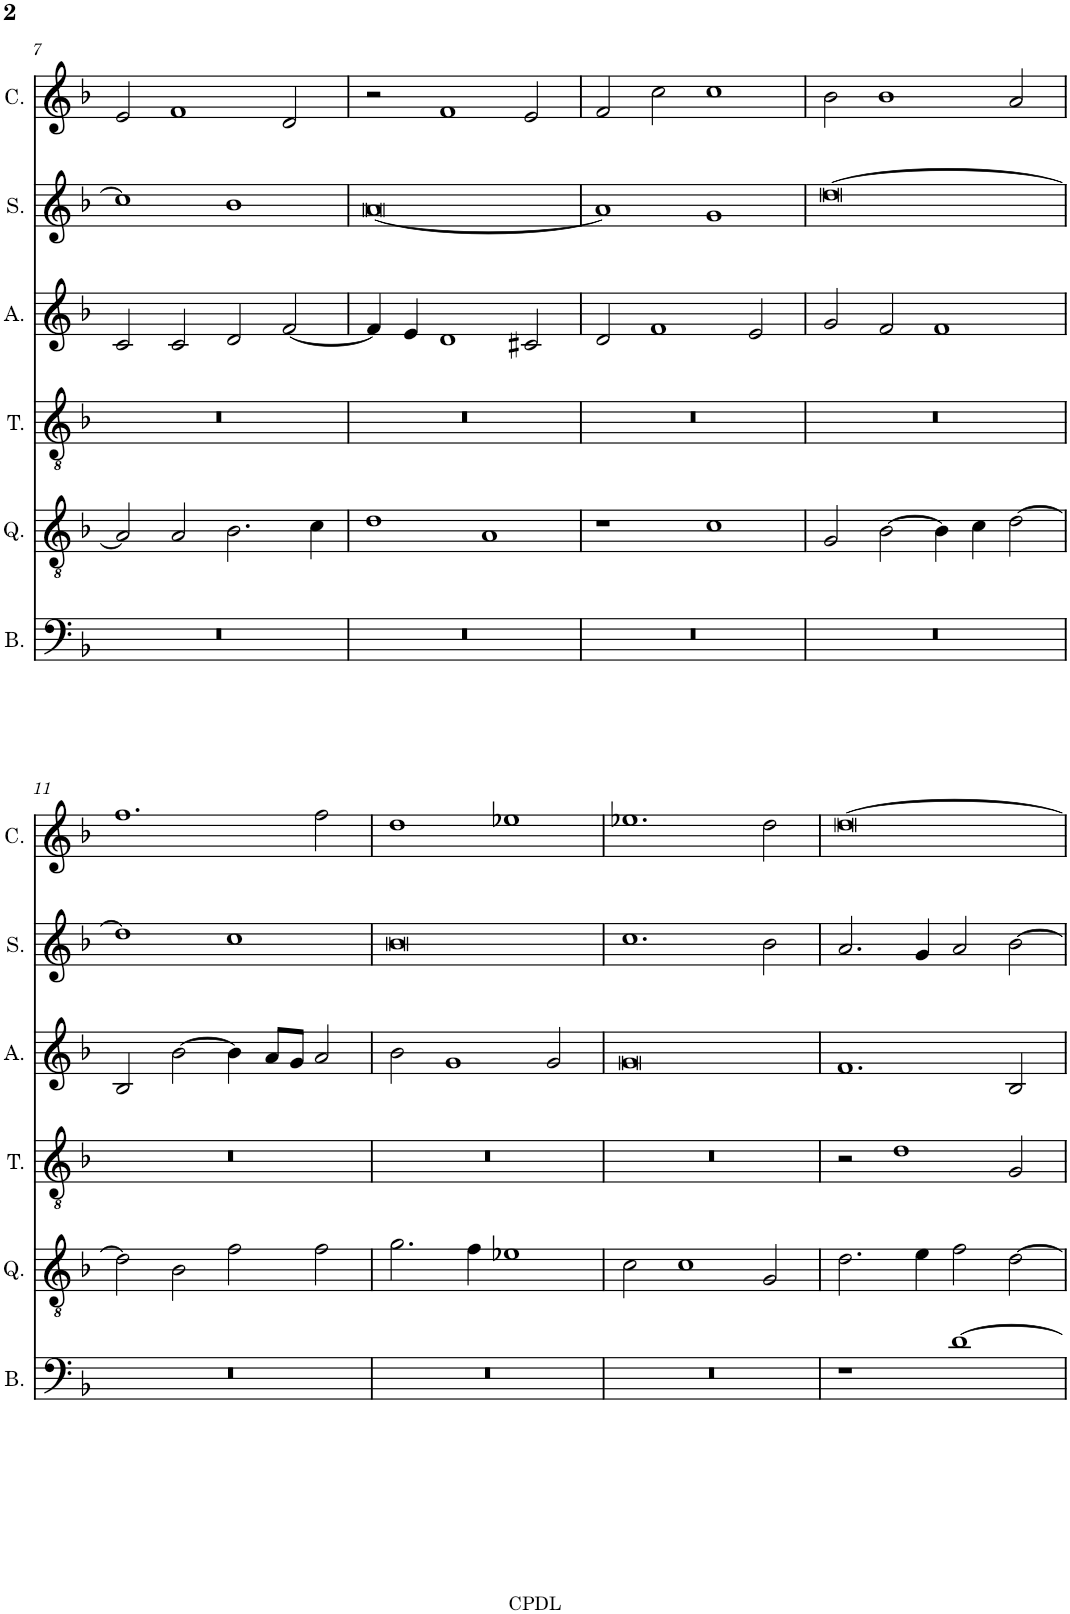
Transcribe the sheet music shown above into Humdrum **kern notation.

**kern	**kern	**kern	**kern	**kern	**kern
*part6	*part5	*part4	*part3	*part2	*part1
*staff6	*staff5	*staff4	*staff3	*staff2	*staff1
*I"Bassus	*I"Quintus	*I"Tenor	*I"Altus	*I"Sextus	*I"Cantus
*I'B.	*I'Q.	*I'T.	*I'A.	*I'S.	*I'C.
!!LO:PB:g=z
*clefF4	*clefGv2	*clefGv2	*clefG2	*clefG2	*clefG2
*k[b-]	*k[b-]	*k[b-]	*k[b-]	*k[b-]	*k[b-]
*F:	*F:	*F:	*F:	*F:	*F:
*M4/2	*M4/2	*M4/2	*M4/2	*M4/2	*M4/2
=7	=7	=7	=7	=7	=7
0r	2A/]	0r	2c/	1cc]	2e/
.	2A/	.	2c/	.	1f
.	2.B-\	.	2d/	1b-	.
.	.	.	[2f/	.	2d/
.	4c\	.	.	.	.
=8	=8	=8	=8	=8	=8
0r	1d	0r	4f/]	[0a	2r
.	.	.	4e/	.	.
.	.	.	1d	.	1f
.	1A	.	.	.	.
.	.	.	2c#X/	.	2e/
=9	=9	=9	=9	=9	=9
0r	1r	0r	2d/	1a]	2f/
.	.	.	1f	.	2cc\
.	1c	.	.	1g	1cc
.	.	.	2e/	.	.
=10	=10	=10	=10	=10	=10
0r	2G/	0r	2g/	[0dd	2b-\
.	[2B-\	.	2f/	.	1b-
.	4B-\]	.	1f	.	.
.	4c\	.	.	.	.
.	[2d\	.	.	.	2a/
!!LO:LB:g=z
=11	=11	=11	=11	=11	=11
0r	2d\]	0r	2B-/	1dd]	1.ff
.	2B-\	.	[2b-\	.	.
.	2f\	.	4b-\]	1cc	.
.	.	.	8a/L	.	.
.	.	.	8g/J	.	.
.	2f\	.	2a/	.	2ff\
=12	=12	=12	=12	=12	=12
0r	2.g\	0r	2b-\	0b-	1dd
.	.	.	1g	.	.
.	4f\	.	.	.	.
.	1e-X	.	.	.	1ee-X
.	.	.	2g/	.	.
=13	=13	=13	=13	=13	=13
0r	2c\	0r	0g	1.cc	1.ee-X
.	1c	.	.	.	.
.	2G/	.	.	2b-\	2dd\
=14	=14	=14	=14	=14	=14
1r	2.d\	2r	1.f	2.a/	[0dd
.	.	1d	.	.	.
.	4e\	.	.	4g/	.
[1d	2f\	.	.	2a/	.
.	[2d\	2G/	2B-/	[2b-\	.
=	=	=	=	=	=
*-	*-	*-	*-	*-	*-
